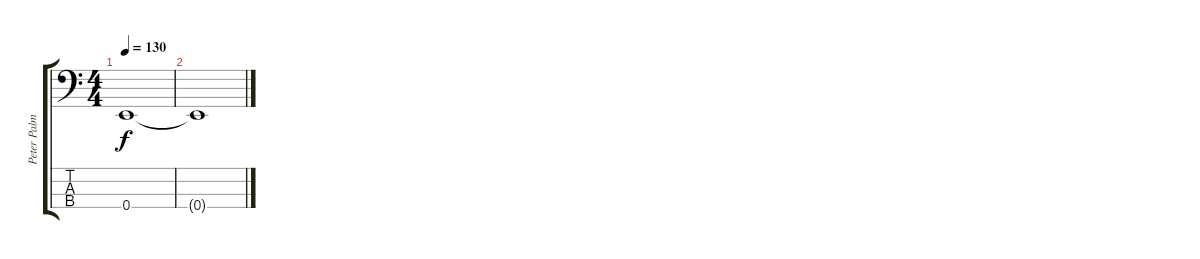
\track ("Peter Palmdahl" "Peter Palm") {instrument electricbasspick}
\staff {score tabs}
\tuning (G2 D2 A1 E1) {hide}
\ts (4 4)
\tempo 130
\clef f4
\ks c
0.4.1{dy f} |
0.4{t}.1
